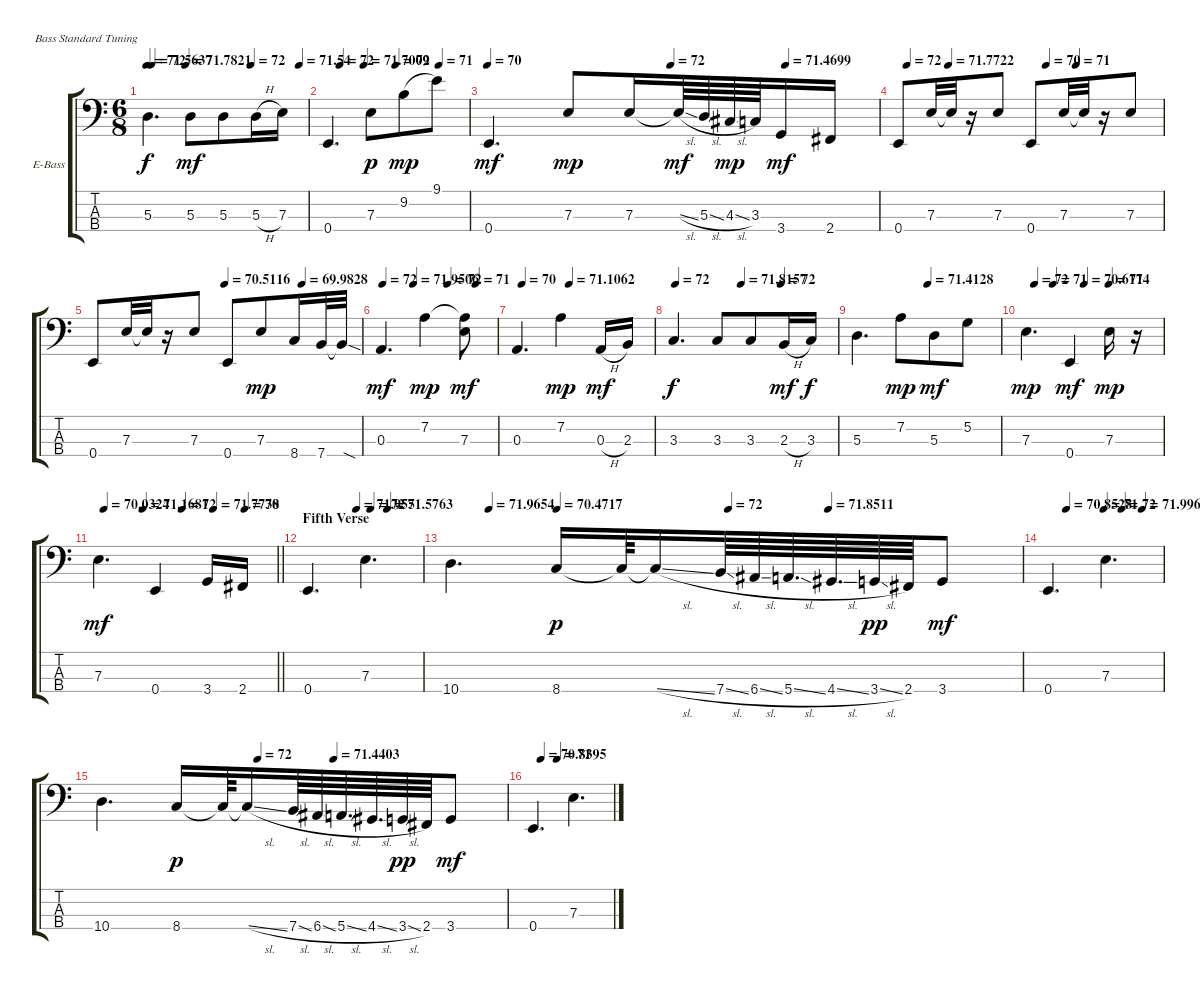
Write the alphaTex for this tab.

\bracketExtendMode groupsimilarinstruments
\firstSystemTrackNameOrientation horizontal
\otherSystemsTrackNameOrientation horizontal
\track ("Bass" "E-Bass") {instrument electricbasspick}
\staff {score tabs}
\tuning (G2 D2 A1 E1)
\ts (6 8)
\tempo
71.5637
\tempo (72 0.03125)
\tempo (71.7821 0.24375)
\tempo (72 0.65)
\tempo (71.54 0.95)
\accidentals auto
\clef f4
\ottava regular
\simile none
\ks c
5.3.4{d dy f} 5.3.8{dy mf} 5.3.8 5.3{h}.16 7.3.16 |
\tempo (72 0.09375)
\tempo (71.7009 0.2625)
\tempo (72 0.4875)
\tempo (71 0.79375)
0.4.4{d} 7.3.8{dy p} 9.2.8{dy mp legatoorigin} 9.1.8 |
\tempo 70
\tempo (72 0.46875)
\tempo (71.4699 0.7625)
0.4.4{d dy mf} 7.3.8{dy mp} 7.3.16 7.3{sl t}.64{dy mf} 5.3{sl}.64 4.3{sl}.64{dy mp} 3.3.64 3.4.16{dy mf} 2.4.16 |
\tempo (72 0.0375)
\tempo (71.7722 0.19375)
\tempo (70 0.5625)
\tempo (71 0.675)
0.4.8 7.3.32 7.3{t}.32 r.16 7.3.8 0.4.8 7.3.32 7.3{t}.32 r.16 7.3.8 |
\tempo (70.5116 0.49375)
\tempo (69.9828 0.78125)
0.4.8 7.3.32 7.3{t}.32 r.16 7.3.8 0.4.8 7.3.8{dy mp} 8.4.16 7.4.32 7.4{sod t}.32 |
\tempo (72 0.025)
\tempo (71.9506 0.2875)
\tempo (72 0.58125)
\tempo (71 0.825)
0.3.4{d dy mf} 7.2.4{dy mp} (7.3 7.2{t}).8{dy mf} |
\tempo (70 0.04375)
\tempo (71.1062 0.3875)
0.3.4{d} 7.2.4{dy mp} 0.3{h}.16{dy mf} 2.3.16 |
\tempo (72 0.01875)
\tempo (71.8157 0.41875)
\tempo (72 0.6625)
3.3.4{d dy f} 3.3.8 3.3.8 2.3{h}.16{dy mf} 3.3.16{dy f} |
\tempo (71.4128 0.5)
5.3.4{d} 7.2.8{dy mp} 5.3.8{dy mf} 5.2.8 |
\tempo (72 0.06875)
\tempo (71 0.20625)
\tempo (70.6174 0.43125)
\tempo (71 0.6125)
7.3.4{d dy mp} 0.4.4{dy mf} 7.3.16{dy mp} r.16 |
\tempo (70.0324 0.0375)
\tempo (71.1681 0.25625)
\tempo (72 0.475)
\tempo (71.7738 0.65)
\tempo (70 0.825)
\barLineRight lightlight
7.3.4{d dy mf} 0.4.4 3.4.16 2.4.16 |
\section ("" "Fifth Verse")
\tempo (71.955 0.43125)
\tempo (72 0.55625)
\tempo (71.5763 0.7)
0.4.4{d} 7.3.4{d} |
\tempo (71.9654 0.06875)
\tempo (70.4717 0.1875)
\tempo (72 0.4875)
\tempo (71.8511 0.6625)
10.4.4{d} 8.4.16{dy p} 8.4{t}.64 8.4{sl t}.16 7.4{sl}.64 6.4{sl}.64 5.4{sl}.64{d} 4.4{sl}.64{d} 3.4{sl}.64{dy pp} 2.4.64 3.4.8{dy mf} |
\tempo (70.8528 0.16875)
\tempo (71 0.49375)
\tempo (72 0.65)
\tempo (71.9963 0.825)
0.4.4{d} 7.3.4{d} |
\tempo (72 0.3875)
\tempo (71.4403 0.575)
10.4.4{d} 8.4.16{dy p} 8.4{t}.64 8.4{sl t}.16 7.4{sl}.64 6.4{sl}.64 5.4{sl}.64{d} 4.4{sl}.64{d} 3.4{sl}.64{dy pp} 2.4.64 3.4.8{dy mf} |
\tempo (70.8395 0.1125)
\tempo (71 0.3125)
0.4.4{d} 7.3.4{d}
